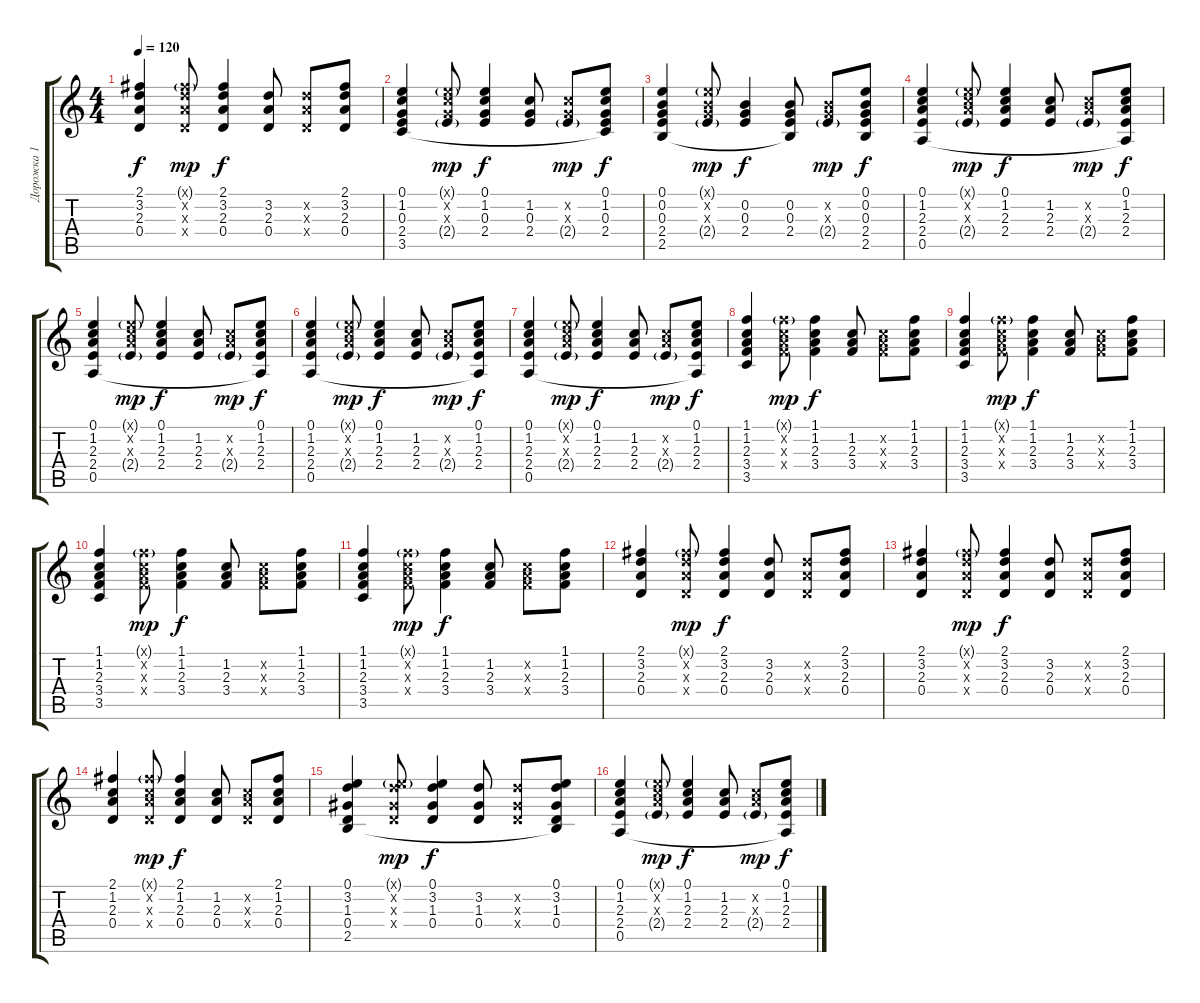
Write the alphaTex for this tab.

\track ("Дорожка 1" "Дорожка 1") {instrument acousticguitarsteel}
\staff {score tabs}
\tuning (E4 B3 G3 D3 A2 E2) {hide}
\ts (4 4)
\tempo 120
\clef g2
\ks c
(2.1 3.2 2.3 0.4).4{dy f} (2.1{g x} 3.2{x} 2.3{x} 0.4{x}).8{dy mp} (2.1 3.2 2.3 0.4).4{dy f} (3.2 2.3 0.4).8 (3.2{x} 2.3{x} 0.4{x}).8 (2.1 3.2 2.3 0.4).8 |
(0.1 1.2 0.3 2.4 3.5).4 (0.1{g x} 1.2{x} 0.3{x} 2.4{g}).8{dy mp} (0.1 1.2 0.3 2.4).4{dy f} (1.2 0.3 2.4).8 (1.2{x} 0.3{x} 2.4{g}).8{dy mp} (0.1 1.2 0.3 2.4 3.5{t}).8{dy f} |
(0.1 0.2 0.3 2.4 2.5).4 (0.1{g x} 0.2{x} 0.3{x} 2.4{g}).8{dy mp} (0.2 0.3 2.4).4{dy f} (0.2 0.3 2.4 2.5{t}).8 (0.2{x} 0.3{x} 2.4{g}).8{dy mp} (0.1 0.2 0.3 2.4 2.5).8{dy f} |
(0.1 1.2 2.3 2.4 0.5).4 (0.1{g x} 1.2{x} 2.3{x} 2.4{g}).8{dy mp} (0.1 1.2 2.3 2.4).4{dy f} (1.2 2.3 2.4).8 (1.2{x} 2.3{x} 2.4{g}).8{dy mp} (0.1 1.2 2.3 2.4 0.5{t}).8{dy f} |
(0.1 1.2 2.3 2.4 0.5).4 (0.1{g x} 1.2{x} 2.3{x} 2.4{g}).8{dy mp} (0.1 1.2 2.3 2.4).4{dy f} (1.2 2.3 2.4).8 (1.2{x} 2.3{x} 2.4{g}).8{dy mp} (0.1 1.2 2.3 2.4 0.5{t}).8{dy f} |
(0.1 1.2 2.3 2.4 0.5).4 (0.1{g x} 1.2{x} 2.3{x} 2.4{g}).8{dy mp} (0.1 1.2 2.3 2.4).4{dy f} (1.2 2.3 2.4).8 (1.2{x} 2.3{x} 2.4{g}).8{dy mp} (0.1 1.2 2.3 2.4 0.5{t}).8{dy f} |
(0.1 1.2 2.3 2.4 0.5).4 (0.1{g x} 1.2{x} 2.3{x} 2.4{g}).8{dy mp} (0.1 1.2 2.3 2.4).4{dy f} (1.2 2.3 2.4).8 (1.2{x} 2.3{x} 2.4{g}).8{dy mp} (0.1 1.2 2.3 2.4 0.5{t}).8{dy f} |
(1.1 1.2 2.3 3.4 3.5).4 (1.1{g x} 1.2{x} 2.3{x} 3.4{x}).8{dy mp} (1.1 1.2 2.3 3.4).4{dy f} (1.2 2.3 3.4).8 (1.2{x} 2.3{x} 3.4{x}).8 (1.1 1.2 2.3 3.4).8 |
(1.1 1.2 2.3 3.4 3.5).4 (1.1{g x} 1.2{x} 2.3{x} 3.4{x}).8{dy mp} (1.1 1.2 2.3 3.4).4{dy f} (1.2 2.3 3.4).8 (1.2{x} 2.3{x} 3.4{x}).8 (1.1 1.2 2.3 3.4).8 |
(1.1 1.2 2.3 3.4 3.5).4 (1.1{g x} 1.2{x} 2.3{x} 3.4{x}).8{dy mp} (1.1 1.2 2.3 3.4).4{dy f} (1.2 2.3 3.4).8 (1.2{x} 2.3{x} 3.4{x}).8 (1.1 1.2 2.3 3.4).8 |
(1.1 1.2 2.3 3.4 3.5).4 (1.1{g x} 1.2{x} 2.3{x} 3.4{x}).8{dy mp} (1.1 1.2 2.3 3.4).4{dy f} (1.2 2.3 3.4).8 (1.2{x} 2.3{x} 3.4{x}).8 (1.1 1.2 2.3 3.4).8 |
(2.1 3.2 2.3 0.4).4 (2.1{g x} 3.2{x} 2.3{x} 0.4{x}).8{dy mp} (2.1 3.2 2.3 0.4).4{dy f} (3.2 2.3 0.4).8 (3.2{x} 2.3{x} 0.4{x}).8 (2.1 3.2 2.3 0.4).8 |
(2.1 3.2 2.3 0.4).4 (2.1{g x} 3.2{x} 2.3{x} 0.4{x}).8{dy mp} (2.1 3.2 2.3 0.4).4{dy f} (3.2 2.3 0.4).8 (3.2{x} 2.3{x} 0.4{x}).8 (2.1 3.2 2.3 0.4).8 |
(2.1 1.2 2.3 0.4).4 (2.1{g x} 1.2{x} 2.3{x} 0.4{x}).8{dy mp} (2.1 1.2 2.3 0.4).4{dy f} (1.2 2.3 0.4).8 (1.2{x} 2.3{x} 0.4{x}).8 (2.1 1.2 2.3 0.4).8 |
(0.1 3.2 1.3 0.4 2.5).4 (0.1{g x} 3.2{x} 1.3{x} 0.4{x}).8{dy mp} (0.1 3.2 1.3 0.4).4{dy f} (3.2 1.3 0.4).8 (3.2{x} 1.3{x} 0.4{x}).8 (0.1 3.2 1.3 0.4 2.5{t}).8 |
(0.1 1.2 2.3 2.4 0.5).4 (0.1{g x} 1.2{x} 2.3{x} 2.4{g}).8{dy mp} (0.1 1.2 2.3 2.4).4{dy f} (1.2 2.3 2.4).8 (1.2{x} 2.3{x} 2.4{g}).8{dy mp} (0.1 1.2 2.3 2.4 0.5{t}).8{dy f}
